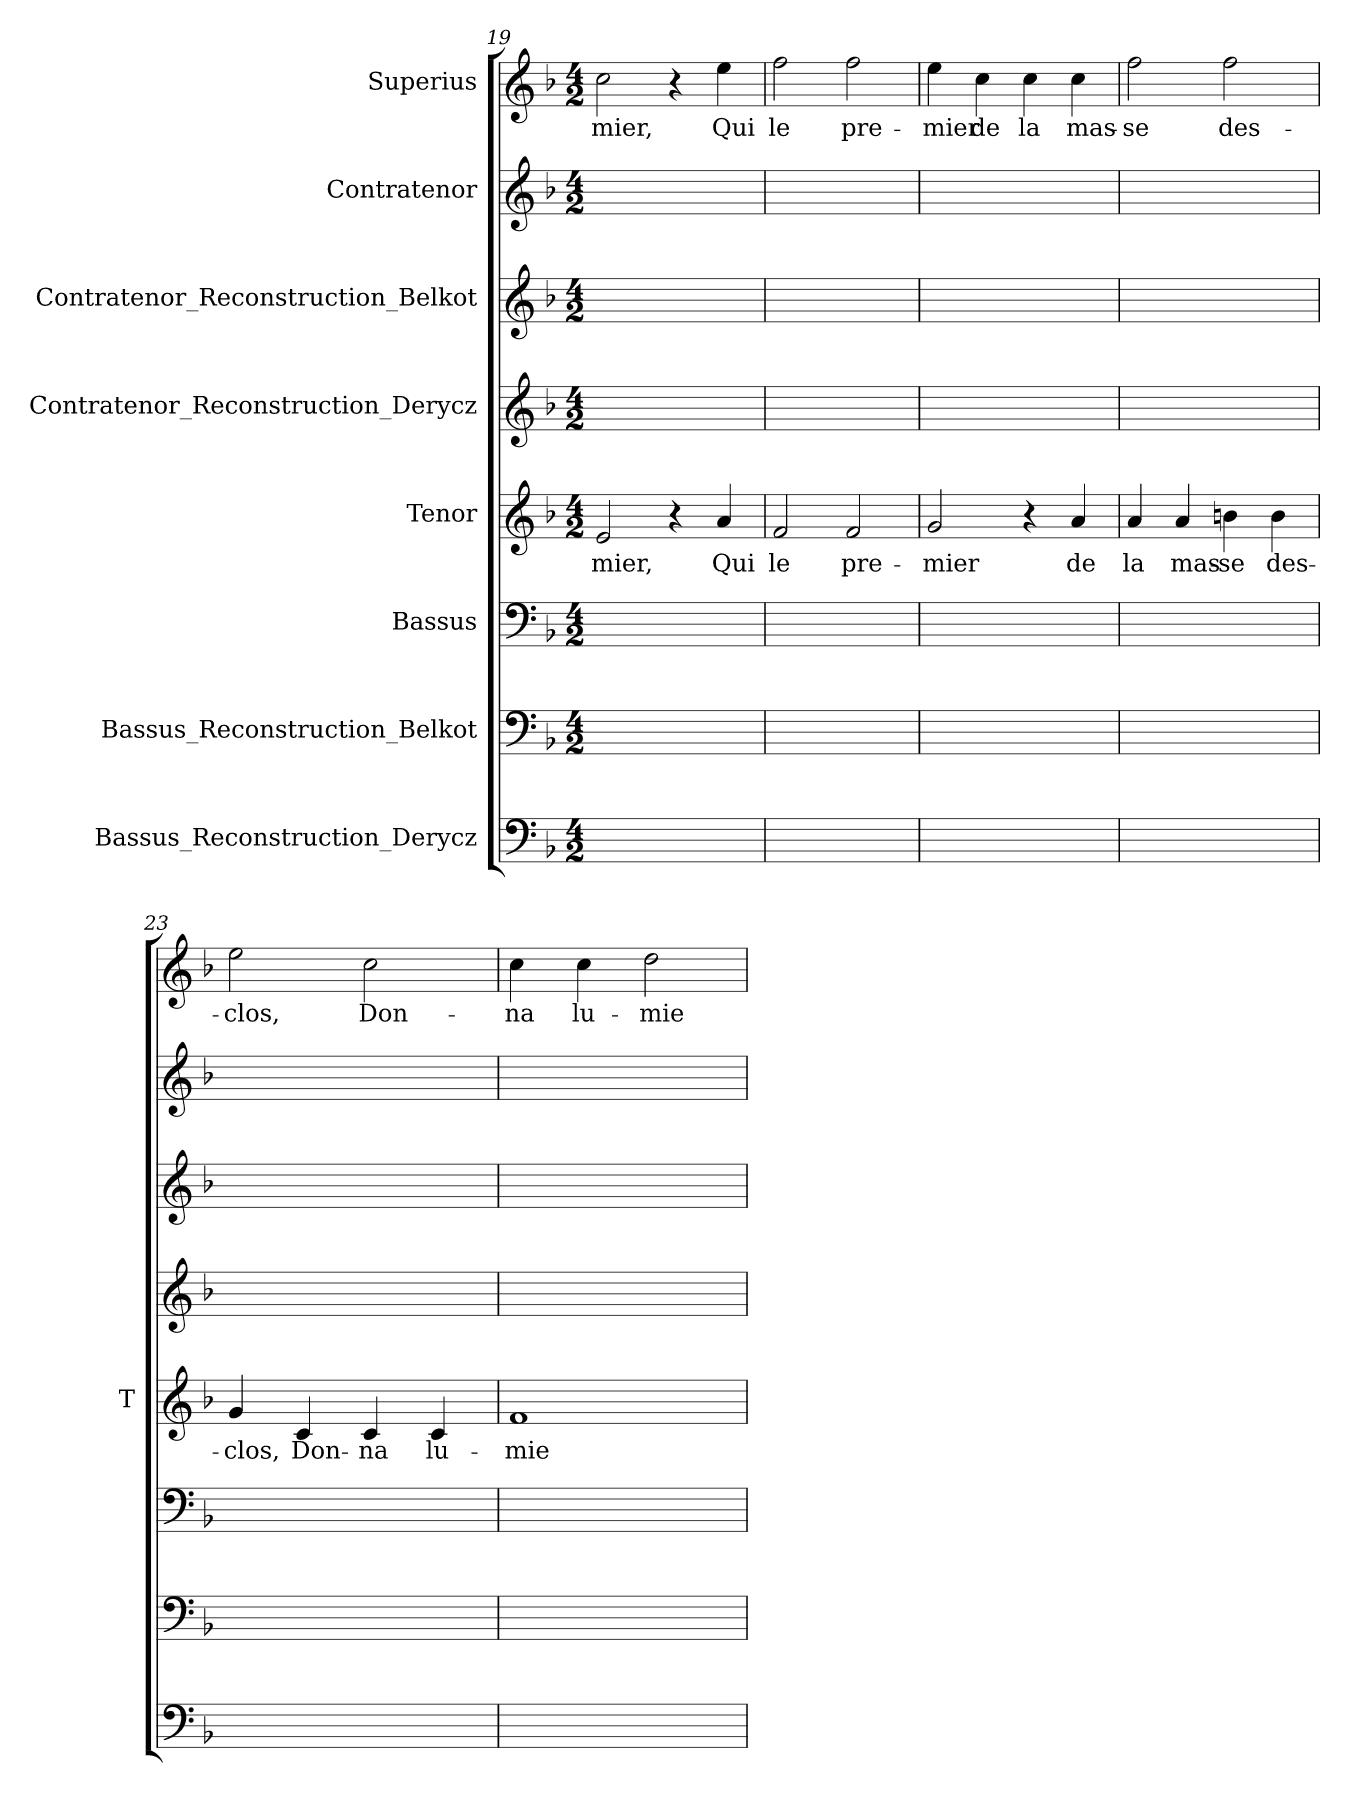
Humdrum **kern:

**kern	**kern	**kern	**kern	**text	**kern	**kern	**kern	**kern	**text
*part8	*part7	*part6	*part5	*part5	*part4	*part3	*part2	*part1	*part1
*staff8	*staff7	*staff6	*staff5	*staff5	*staff4	*staff3	*staff2	*staff1	*staff1
*I"Bassus_Reconstruction_Derycz	*I"Bassus_Reconstruction_Belkot	*I"Bassus	*I"Tenor	*	*I"Contratenor_Reconstruction_Derycz	*I"Contratenor_Reconstruction_Belkot	*I"Contratenor	*I"Superius	*
*	*	*	*I'T	*	*	*	*	*	*
*clefF4	*clefF4	*clefF4	*clefG2	*	*clefG2	*clefG2	*clefG2	*clefG2	*
*k[b-]	*k[b-]	*k[b-]	*k[b-]	*	*k[b-]	*k[b-]	*k[b-]	*k[b-]	*
*M4/2	*M4/2	*M4/2	*M4/2	*	*M4/2	*M4/2	*M4/2	*M4/2	*
=19	=19	=19	=19	=19	=19	=19	=19	=19	=19
1ryy	1ryy	1ryy	2e	-mier,	1ryy	1ryy	1ryy	2cc	-mier,
.	.	.	4r	.	.	.	.	4r	.
.	.	.	4a	-Qui	.	.	.	4ee	-Qui
=20	=20	=20	=20	=20	=20	=20	=20	=20	=20
1ryy	1ryy	1ryy	2f	-le	1ryy	1ryy	1ryy	2ff	-le
.	.	.	2f	pre-	.	.	.	2ff	pre-
=21	=21	=21	=21	=21	=21	=21	=21	=21	=21
1ryy	1ryy	1ryy	2g	-mier	1ryy	1ryy	1ryy	4ee	-mier
.	.	.	.	.	.	.	.	4cc	-de
.	.	.	4r	.	.	.	.	4cc	-la
.	.	.	4a	-de	.	.	.	4cc	mas-
=22	=22	=22	=22	=22	=22	=22	=22	=22	=22
1ryy	1ryy	1ryy	4a	-la	1ryy	1ryy	1ryy	2ff	-se
.	.	.	4a	mas-	.	.	.	.	.
.	.	.	4b	-se	.	.	.	2ff	des-
.	.	.	4b	des-	.	.	.	.	.
=23	=23	=23	=23	=23	=23	=23	=23	=23	=23
1ryy	1ryy	1ryy	4g	-clos,	1ryy	1ryy	1ryy	2ee	-clos,
.	.	.	4c	Don-	.	.	.	.	.
.	.	.	4c	-na	.	.	.	2cc	Don-
.	.	.	4c	lu-	.	.	.	.	.
=24	=24	=24	=24	=24	=24	=24	=24	=24	=24
1ryy	1ryy	1ryy	1f	mie-	1ryy	1ryy	1ryy	4cc	-na
.	.	.	.	.	.	.	.	4cc	lu-
.	.	.	.	.	.	.	.	2dd	mie-
=	=	=	=	=	=	=	=	=	=
*-	*-	*-	*-	*-	*-	*-	*-	*-	*-
